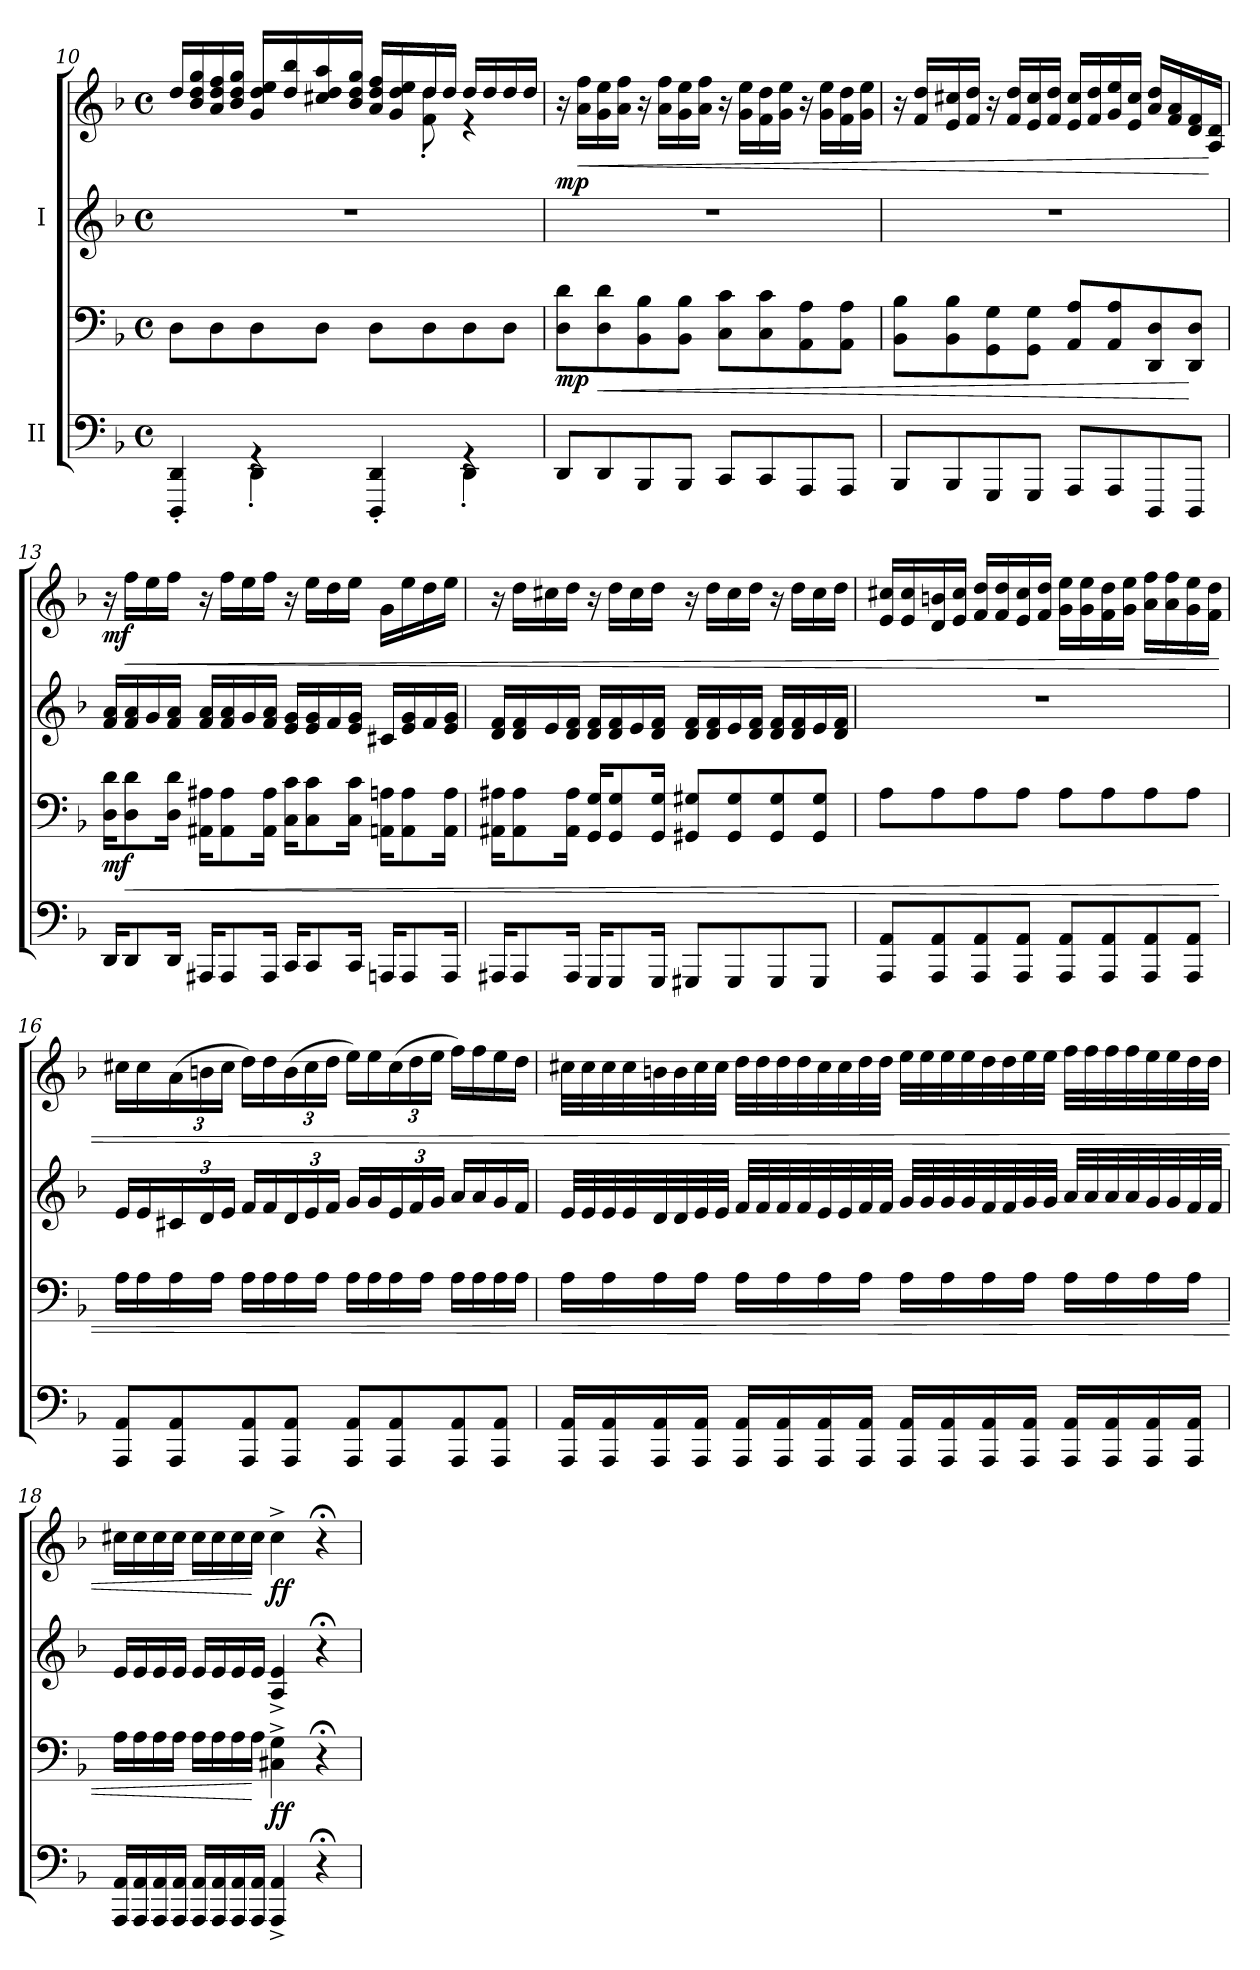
**kern	**kern	**dynam	**kern	**kern	**dynam
*part2	*part2	*part2	*part1	*part1	*part1
*staff4	*staff3	*staff3/4	*staff2	*staff1	*staff1/2
*I"II	*	*	*I"I	*	*
*clefF4	*clefF4	*	*clefG2	*clefG2	*
*k[b-]	*k[b-]	*	*k[b-]	*k[b-]	*
*M4/4	*M4/4	*	*M4/4	*M4/4	*
*met(c)	*met(c)	*	*met(c)	*met(c)	*
=10	=10	=10	=10	=10	=10
*^	*	*	*	*^	*
4DDD/' 4DD/'	4ryy	8D\L	.	1r	16dd/LL	8ryy	.
.	.	.	.	.	16b-/ 16dd/ 16gg/	.	.
*	*	*	*	*	*v	*v	*
.	.	8D\	.	.	16a/ 16dd/ 16ff/	.
.	.	.	.	.	16b-/ 16dd/ 16gg/JJ	.
4rGG	4DD'\	8D\	.	.	16g/ 16dd/ 16ee/LL	.
.	.	.	.	.	16dd/ 16bb-/	.
.	.	8D\J	.	.	16cc#X/ 16dd/ 16aa/	.
.	.	.	.	.	16b-/ 16dd/ 16gg/JJ	.
4DDD/' 4DD/'	4ryy	8D\L	.	.	16a/ 16dd/ 16ff/LL	.
.	.	.	.	.	16g/ 16dd/ 16ee/	.
*	*	*	*	*	*^	*
.	.	8D\	.	.	16dd/	8f\' 8dd\'	.
.	.	.	.	.	16dd/JJ	.	.
4rGG	4DD'\	8D\	.	.	16dd/LL	4r	.
.	.	.	.	.	16dd/	.	.
.	.	8D\J	.	.	16dd/	.	.
.	.	.	.	.	16dd/JJ	.	.
*v	*v	*	*	*	*v	*v	*
!!LO:PB:g=z
=11	=11	=11	=11	=11	=11
!	!	!LO:DY:b	!	!	!LO:DY:a=2
8DD/L	8D\ 8d\L	mp	1r	16r	mp
!	!	!	!	!	!LO:HP:b
.	.	.	.	16a\ 16ff\LL	<
!	!	!LO:HP:b	!	!	!
8DD/	8D\ 8d\	<	.	16g\ 16ee\	.
.	.	.	.	16a\ 16ff\JJ	.
8BBB-/	8BB-\ 8B-\	.	.	16r	.
.	.	.	.	16a\ 16ff\LL	.
8BBB-/J	8BB-\ 8B-\J	.	.	16g\ 16ee\	.
.	.	.	.	16a\ 16ff\JJ	.
8CC/L	8C\ 8c\L	.	.	16r	.
.	.	.	.	16g\ 16ee\LL	.
8CC/	8C\ 8c\	.	.	16f\ 16dd\	.
.	.	.	.	16g\ 16ee\JJ	.
8AAA/	8AA\ 8A\	.	.	16r	.
.	.	.	.	16g\ 16ee\LL	.
8AAA/J	8AA\ 8A\J	.	.	16f\ 16dd\	.
.	.	.	.	16g\ 16ee\JJ	.
=12	=12	=12	=12	=12	=12
8BBB-/L	8BB-\ 8B-\L	.	1r	16r	.
.	.	.	.	16f/ 16dd/LL	.
8BBB-/	8BB-\ 8B-\	.	.	16e/ 16cc#X/	.
.	.	.	.	16f/ 16dd/JJ	.
8GGG/	8GG\ 8G\	.	.	16r	.
.	.	.	.	16f/ 16dd/LL	.
8GGG/J	8GG\ 8G\J	.	.	16e/ 16cc#/	.
.	.	.	.	16f/ 16dd/JJ	.
8AAA/L	8AA/ 8A/L	.	.	16e/ 16cc#/LL	.
.	.	.	.	16f/ 16dd/	.
8AAA/	8AA/ 8A/	.	.	16g/ 16ee/	.
.	.	.	.	16e/ 16cc#/JJ	.
8DDD/	8DD/ 8D/	.	.	16a/ 16dd/LL	.
.	.	.	.	16f/ 16a/	.
8DDD/J	8DD/ 8D/J	[	.	16d/ 16f/	.
.	.	.	.	16A/ 16d/JJ	[
=13	=13	=13	=13	=13	=13
!	!	!LO:DY:b	!	!	!LO:DY:b
16DD/KL	16D\ 16d\KL	mf	16f/ 16a/LL	16r	mf
!	!	!LO:HP:b	!	!	!LO:HP:b
8DD/	8D\ 8d\	<	16f/ 16a/	16ff\LL	<
.	.	.	16g/	16ee\	.
16DD/Jk	16D\ 16d\Jk	.	16f/ 16a/JJ	16ff\JJ	.
16AAA#X/KL	16AA#X\ 16A#X\KL	.	16f/ 16a/LL	16r	.
8AAA#/	8AA#\ 8A#\	.	16f/ 16a/	16ff\LL	.
.	.	.	16g/	16ee\	.
16AAA#/Jk	16AA#\ 16A#\Jk	.	16f/ 16a/JJ	16ff\JJ	.
16CC/KL	16C\ 16c\KL	.	16e/ 16g/LL	16r	.
8CC/	8C\ 8c\	.	16e/ 16g/	16ee\LL	.
.	.	.	16f/	16dd\	.
16CC/Jk	16C\ 16c\Jk	.	16e/ 16g/JJ	16ee\JJ	.
16AAAn/KL	16AAn\ 16An\KL	.	16c#X/LL	16g\LL	.
8AAA/	8AA\ 8A\	.	16e/ 16g/	16ee\	.
.	.	.	16f/	16dd\	.
16AAA/Jk	16AA\ 16A\Jk	.	16e/ 16g/JJ	16ee\JJ	.
!!LO:LB:g=z
=14	=14	=14	=14	=14	=14
16AAA#X/KL	16AA#X\ 16A#X\KL	.	16d/ 16f/LL	16r	.
8AAA#/	8AA#\ 8A#\	.	16d/ 16f/	16dd\LL	.
.	.	.	16e/	16cc#X\	.
16AAA#/Jk	16AA#\ 16A#\Jk	.	16d/ 16f/JJ	16dd\JJ	.
16GGG/KL	16GG/ 16G/KL	.	16d/ 16f/LL	16r	.
8GGG/	8GG/ 8G/	.	16d/ 16f/	16dd\LL	.
.	.	.	16e/	16cc#\	.
16GGG/Jk	16GG/ 16G/Jk	.	16d/ 16f/JJ	16dd\JJ	.
8GGG#X/L	8GG#X/ 8G#X/L	.	16d/ 16f/LL	16r	.
.	.	.	16d/ 16f/	16dd\LL	.
8GGG#/	8GG#/ 8G#/	.	16e/	16cc#\	.
.	.	.	16d/ 16f/JJ	16dd\JJ	.
8GGG#/	8GG#/ 8G#/	.	16d/ 16f/LL	16r	.
.	.	.	16d/ 16f/	16dd\LL	.
8GGG#/J	8GG#/ 8G#/J	.	16e/	16cc#\	.
.	.	.	16d/ 16f/JJ	16dd\JJ	.
=15	=15	=15	=15	=15	=15
8AAA/ 8AA/L	8A\L	.	1r	16e/ 16cc#X/LL	.
.	.	.	.	16e/ 16cc#/	.
8AAA/ 8AA/	8A\	.	.	16d/ 16bn/	.
.	.	.	.	16e/ 16cc#/JJ	.
8AAA/ 8AA/	8A\	.	.	16f/ 16dd/LL	.
.	.	.	.	16f/ 16dd/	.
8AAA/ 8AA/J	8A\J	.	.	16e/ 16cc#/	.
.	.	.	.	16f/ 16dd/JJ	.
8AAA/ 8AA/L	8A\L	.	.	16g\ 16ee\LL	.
.	.	.	.	16g\ 16ee\	.
8AAA/ 8AA/	8A\	.	.	16f\ 16dd\	.
.	.	.	.	16g\ 16ee\JJ	.
8AAA/ 8AA/	8A\	.	.	16a\ 16ff\LL	.
.	.	.	.	16a\ 16ff\	.
8AAA/ 8AA/J	8A\J	.	.	16g\ 16ee\	.
.	.	.	.	16f\ 16dd\JJ	.
!!LO:LB:g=z
=16	=16	=16	=16	=16	=16
8AAA/ 8AA/L	16A\LL	.	16e/LL	16cc#X\LL	.
.	16A\	.	16e/	16cc#\	.
*	*	*	*Xbrackettup	*Xbrackettup	*
8AAA/ 8AA/	16A\	.	24c#X/	(>24a\	.
.	.	.	24d/	24bn\	.
.	16A\JJ	.	.	.	.
.	.	.	24e/JJ	24cc#\JJ	.
8AAA/ 8AA/	16A\LL	.	16f/LL	16dd\LL)	.
.	16A\	.	16f/	16dd\	.
8AAA/ 8AA/J	16A\	.	24d/	(24b\	.
.	.	.	24e/	24cc#\	.
.	16A\JJ	.	.	.	.
.	.	.	24f/JJ	24dd\JJ	.
8AAA/ 8AA/L	16A\LL	.	16g/LL	16ee\LL)	.
.	16A\	.	16g/	16ee\	.
8AAA/ 8AA/	16A\	.	24e/	(24cc#\	.
.	.	.	24f/	24dd\	.
.	16A\JJ	.	.	.	.
.	.	.	24g/JJ	24ee\JJ	.
8AAA/ 8AA/	16A\LL	.	16a/LL	16ff\LL)	.
.	16A\	.	16a/	16ff\	.
8AAA/ 8AA/J	16A\	.	16g/	16ee\	.
.	16A\JJ	.	16f/JJ	16dd\JJ	.
=17	=17	=17	=17	=17	=17
16AAA/ 16AA/LL	16A\LL	.	32e/LLL	32cc#X\LLL	.
.	.	.	32e/	32cc#\	.
16AAA/ 16AA/	16A\	.	32e/	32cc#\	.
.	.	.	32e/	32cc#\	.
16AAA/ 16AA/	16A\	.	32d/	32bn\	.
.	.	.	32d/	32b\	.
16AAA/ 16AA/JJ	16A\JJ	.	32e/	32cc#\	.
.	.	.	32e/JJJ	32cc#\JJJ	.
16AAA/ 16AA/LL	16A\LL	.	32f/LLL	32dd\LLL	.
.	.	.	32f/	32dd\	.
16AAA/ 16AA/	16A\	.	32f/	32dd\	.
.	.	.	32f/	32dd\	.
16AAA/ 16AA/	16A\	.	32e/	32cc#\	.
.	.	.	32e/	32cc#\	.
16AAA/ 16AA/JJ	16A\JJ	.	32f/	32dd\	.
.	.	.	32f/JJJ	32dd\JJJ	.
16AAA/ 16AA/LL	16A\LL	.	32g/LLL	32ee\LLL	.
.	.	.	32g/	32ee\	.
16AAA/ 16AA/	16A\	.	32g/	32ee\	.
.	.	.	32g/	32ee\	.
16AAA/ 16AA/	16A\	.	32f/	32dd\	.
.	.	.	32f/	32dd\	.
16AAA/ 16AA/JJ	16A\JJ	.	32g/	32ee\	.
.	.	.	32g/JJJ	32ee\JJJ	.
16AAA/ 16AA/LL	16A\LL	.	32a/LLL	32ff\LLL	.
.	.	.	32a/	32ff\	.
16AAA/ 16AA/	16A\	.	32a/	32ff\	.
.	.	.	32a/	32ff\	.
16AAA/ 16AA/	16A\	.	32g/	32ee\	.
.	.	.	32g/	32ee\	.
16AAA/ 16AA/JJ	16A\JJ	.	32f/	32dd\	.
.	.	.	32f/JJJ	32dd\JJJ	.
!!LO:PB:g=z
=18	=18	=18	=18	=18	=18
16AAA/ 16AA/LL	16A\LL	.	16e/LL	16cc#X\LL	.
16AAA/ 16AA/	16A\	.	16e/	16cc#\	.
16AAA/ 16AA/	16A\	.	16e/	16cc#\	.
16AAA/ 16AA/JJ	16A\JJ	.	16e/JJ	16cc#\JJ	.
16AAA/ 16AA/LL	16A\LL	.	16e/LL	16cc#\LL	.
16AAA/ 16AA/	16A\	.	16e/	16cc#\	.
16AAA/ 16AA/	16A\	.	16e/	16cc#\	.
16AAA/ 16AA/JJ	16A\JJ	[	16e/JJ	16cc#\JJ	[
!	!	!LO:DY:b	!	!	!LO:DY:b
4AAA/^ 4AA/^	4C#X\^ 4G\^	ff	4A/^ 4e/^	4cc#^\	ff
4r;<	4r;<	.	4r;<	4r;<	.
=	=	=	=	=	=
*-	*-	*-	*-	*-	*-
